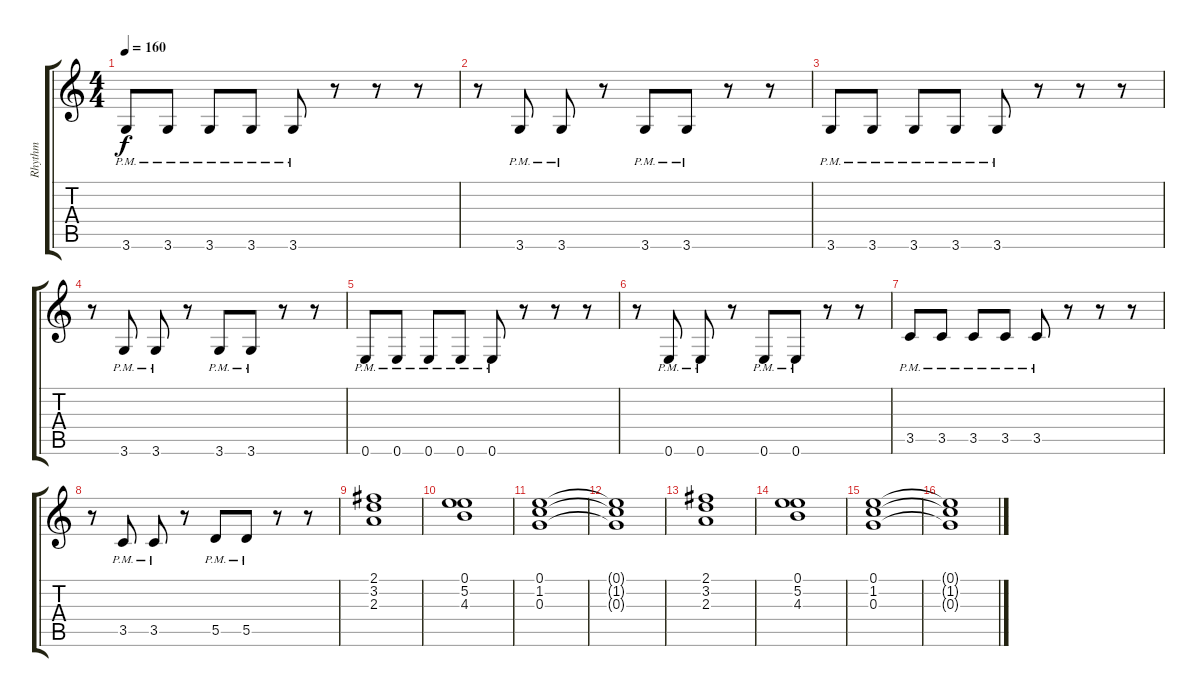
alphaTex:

\track ("Rhythm" "Rhythm") {instrument distortionguitar}
\staff {score tabs}
\tuning (E4 B3 G3 D3 A2 E2) {hide}
\ts (4 4)
\tempo 160
\clef g2
\ks c
3.6{pm}.8{dy f} 3.6{pm}.8 3.6{pm}.8 3.6{pm}.8 3.6{pm}.8 r.8 r.8 r.8 |
r.8 3.6{pm}.8 3.6{pm}.8 r.8 3.6{pm}.8 3.6{pm}.8 r.8 r.8 |
3.6{pm}.8 3.6{pm}.8 3.6{pm}.8 3.6{pm}.8 3.6{pm}.8 r.8 r.8 r.8 |
r.8 3.6{pm}.8 3.6{pm}.8 r.8 3.6{pm}.8 3.6{pm}.8 r.8 r.8 |
0.6{pm}.8 0.6{pm}.8 0.6{pm}.8 0.6{pm}.8 0.6{pm}.8 r.8 r.8 r.8 |
r.8 0.6{pm}.8 0.6{pm}.8 r.8 0.6{pm}.8 0.6{pm}.8 r.8 r.8 |
3.5{pm}.8 3.5{pm}.8 3.5{pm}.8 3.5{pm}.8 3.5{pm}.8 r.8 r.8 r.8 |
r.8 3.5{pm}.8 3.5{pm}.8 r.8 5.5{pm}.8 5.5{pm}.8 r.8 r.8 |
(2.1 3.2 2.3).1 |
(0.1 5.2 4.3).1 |
(0.1 1.2 0.3).1 |
(0.1{t} 1.2{t} 0.3{t}).1 |
(2.1 3.2 2.3).1 |
(0.1 5.2 4.3).1 |
(0.1 1.2 0.3).1 |
(0.1{t} 1.2{t} 0.3{t}).1
